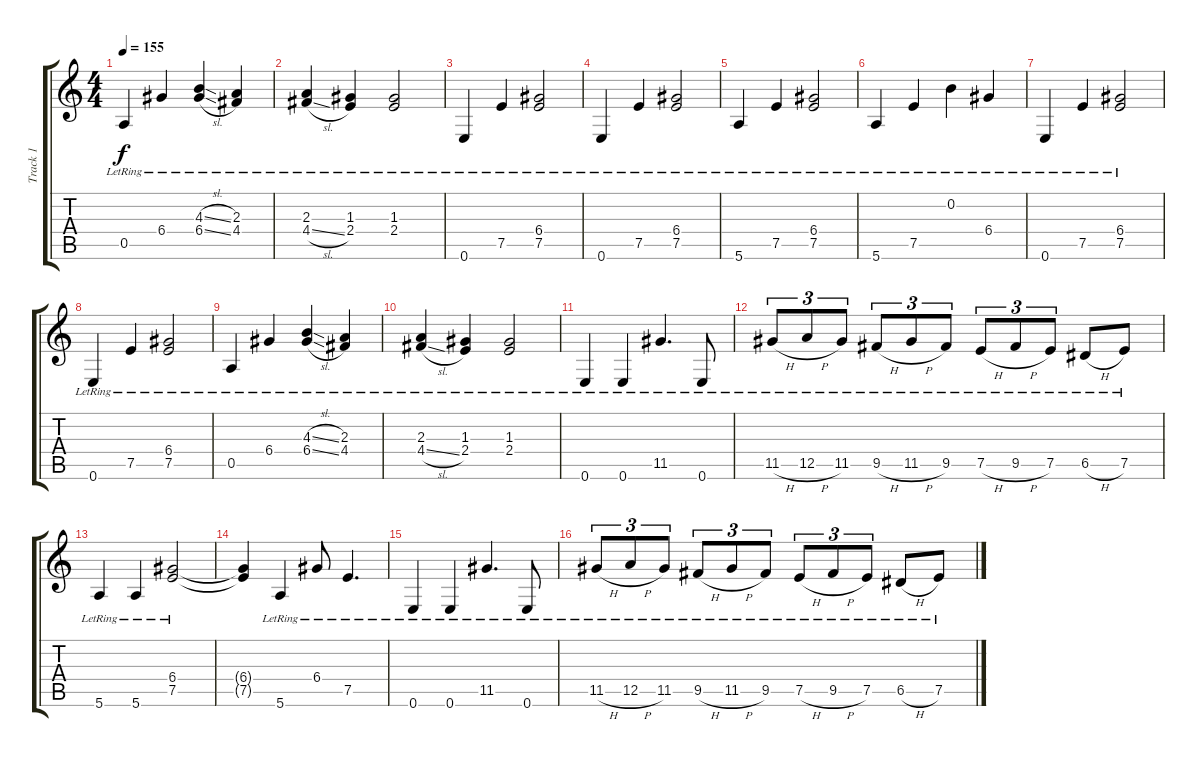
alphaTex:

\track ("Track 1" "Track 1") {instrument acousticguitarsteel}
\staff {score tabs}
\tuning (E4 B3 G3 D3 A2 E2) {hide}
\ts (4 4)
\tempo 155
\clef g2
\ks c
0.5{lr}.4{dy f} 6.4{lr}.4 (4.3{sl lr} 6.4{sl lr}).4 (2.3{lr} 4.4{lr}).4 |
(2.3{lr} 4.4{sl lr}).4 (1.3 2.4{lr}).4 (1.3{lr} 2.4{lr}).2 |
0.6{lr}.4 7.5{lr}.4 (6.4{lr} 7.5{lr}).2 |
0.6{lr}.4 7.5{lr}.4 (6.4{lr} 7.5{lr}).2 |
5.6{lr}.4 7.5{lr}.4 (6.4{lr} 7.5{lr}).2 |
5.6{lr}.4 7.5{lr}.4 0.2{lr}.4 6.4{lr}.4 |
0.6{lr}.4 7.5{lr}.4 (6.4{lr} 7.5{lr}).2 |
0.6{lr}.4 7.5{lr}.4 (6.4{lr} 7.5{lr}).2 |
0.5{lr}.4 6.4{lr}.4 (4.3{sl lr} 6.4{sl lr}).4 (2.3{lr} 4.4{lr}).4 |
(2.3{lr} 4.4{sl lr}).4 (1.3 2.4{lr}).4 (1.3{lr} 2.4{lr}).2 |
0.6{lr}.4 0.6{lr}.4 11.5{lr}.4{d} 0.6{lr}.8 |
11.5{h lr}.8{tu (3 2)} 12.5{h lr}.8{tu (3 2)} 11.5{lr}.8{tu (3 2)} 9.5{h lr}.8{tu (3 2)} 11.5{h lr}.8{tu (3 2)} 9.5{lr}.8{tu (3 2)} 7.5{h lr}.8{tu (3 2)} 9.5{h lr}.8{tu (3 2)} 7.5{lr}.8{tu (3 2)} 6.5{h lr}.8 7.5{lr}.8 |
5.6{lr}.4 5.6{lr}.4 (6.4{lr} 7.5{lr}).2 |
(6.4{t} 7.5{t}).4 5.6{lr}.4 6.4{lr}.8 7.5{lr}.4{d} |
0.6{lr}.4 0.6{lr}.4 11.5{lr}.4{d} 0.6{lr}.8 |
11.5{h lr}.8{tu (3 2)} 12.5{h lr}.8{tu (3 2)} 11.5{lr}.8{tu (3 2)} 9.5{h lr}.8{tu (3 2)} 11.5{h lr}.8{tu (3 2)} 9.5{lr}.8{tu (3 2)} 7.5{h lr}.8{tu (3 2)} 9.5{h lr}.8{tu (3 2)} 7.5{lr}.8{tu (3 2)} 6.5{h lr}.8 7.5{lr}.8
